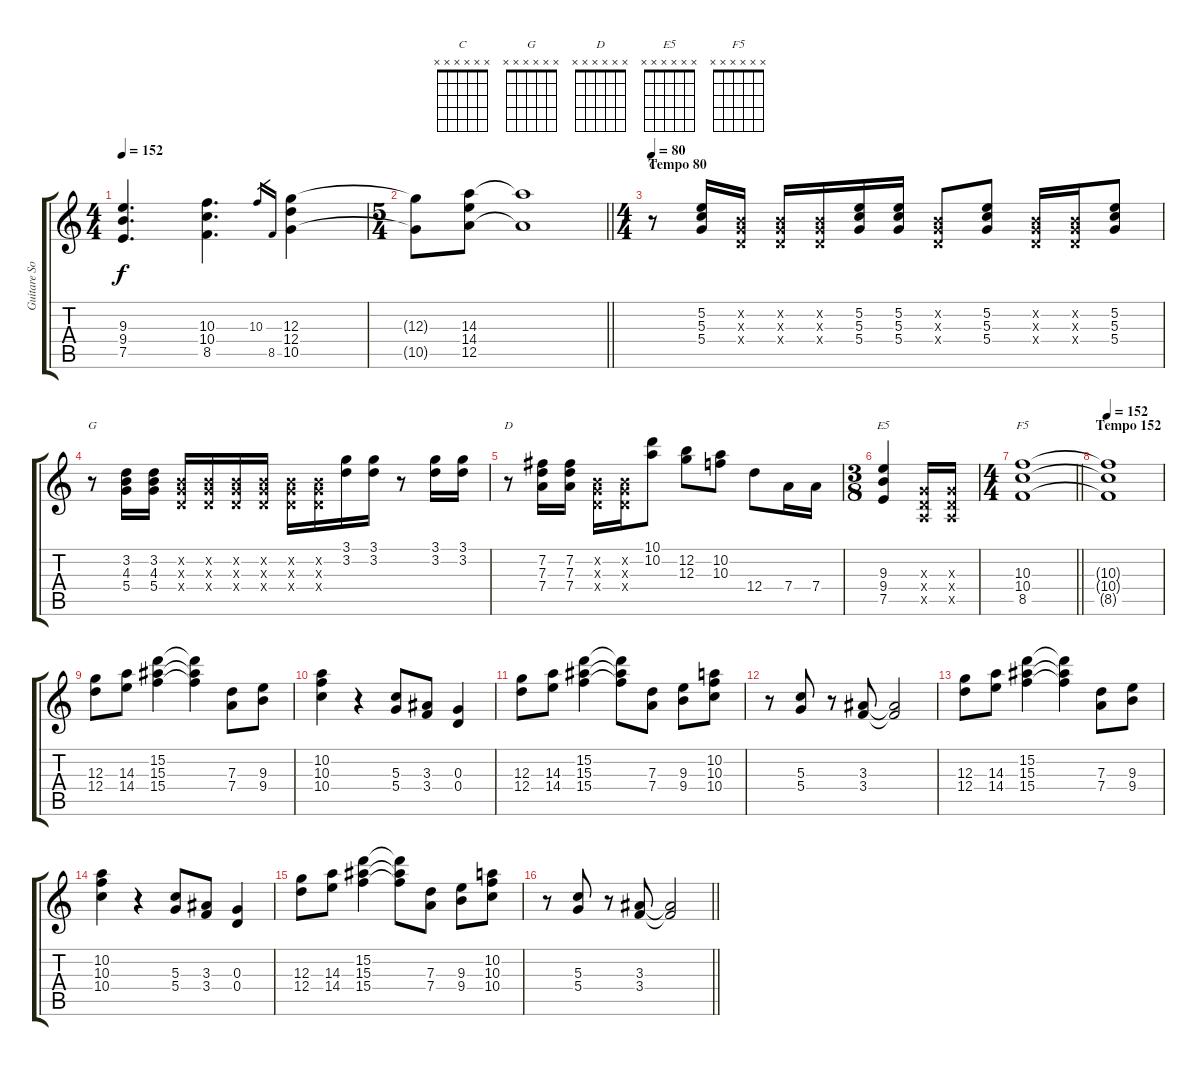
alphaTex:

\track ("Guitare Solo (Slash)" "Guitare So") {instrument electricguitarjazz}
\staff {score tabs}
\tuning (E4 B3 G3 D3 A2 E2) {hide}
\chord ("C" x x x x x x)
\chord ("G" x x x x x x)
\chord ("D" x x x x x x)
\chord ("E5" x x x x x x)
\chord ("F5" x x x x x x)
\ts (4 4)
\tempo 152
\clef g2
\ks c
(9.3 9.4 7.5).4{d dy f} (10.3 10.4 8.5).4{d} 10.3.16{gr} 8.5.16{gr} (12.3 12.4 10.5).4 |
\ts (5 4)
\barLineRight lightlight
(12.3{t} 10.5{t}).8 (14.3 14.4 12.5).8 (14.3{t} 12.5{t}).1 |
\ts (4 4)
\section ("" "Tempo 80")
\tempo 80
r.8{ch "C"} (5.2 5.3 5.4).16 (0.2{x} 0.3{x} 0.4{x}).16 (0.2{x} 0.3{x} 0.4{x}).16 (0.2{x} 0.3{x} 0.4{x}).16 (5.2 5.3 5.4).16 (5.2 5.3 5.4).16 (0.2{x} 0.3{x} 0.4{x}).8 (5.2 5.3 5.4).8 (0.2{x} 0.3{x} 0.4{x}).16 (0.2{x} 0.3{x} 0.4{x}).16 (5.2 5.3 5.4).8 |
r.8{ch "G"} (3.2 4.3 5.4).16 (3.2 4.3 5.4).16 (0.2{x} 0.3{x} 0.4{x}).16 (0.2{x} 0.3{x} 0.4{x}).16 (0.2{x} 0.3{x} 0.4{x}).16 (0.2{x} 0.3{x} 0.4{x}).16 (0.2{x} 0.3{x} 0.4{x}).16 (0.2{x} 0.3{x} 0.4{x}).16 (3.1 3.2).16 (3.1 3.2).16 r.8 (3.1 3.2).16 (3.1 3.2).16 |
r.8{ch "D"} (7.2 7.3 7.4).16 (7.2 7.3 7.4).16 (0.2{x} 0.3{x} 0.4{x}).16 (0.2{x} 0.3{x} 0.4{x}).16 (10.1 10.2).8 (12.2 12.3).8 (10.2 10.3).8 12.4.8 7.4.16 7.4.16 |
\ts (3 8)
(9.3 9.4 7.5).4{ch "E5"} (0.3{x} 0.4{x} 0.5{x}).16 (0.3{x} 0.4{x} 0.5{x}).16 |
\ts (4 4)
\barLineRight lightlight
(10.3 10.4 8.5).1{ch "F5"} |
\section ("" "Tempo 152")
\tempo 152
(10.3{t} 10.4{t} 8.5{t}).1 |
(12.3 12.4).8 (14.3 14.4).8 (15.2 15.3 15.4).4 (15.2{t} 15.3{t} 15.4{t}).4 (7.3 7.4).8 (9.3 9.4).8 |
(10.2 10.3 10.4).4 r.4 (5.3 5.4).8 (3.3 3.4).8 (0.3 0.4).4 |
(12.3 12.4).8 (14.3 14.4).8 (15.2 15.3 15.4).4 (15.2{t} 15.3{t} 15.4{t}).8 (7.3 7.4).8 (9.3 9.4).8 (10.2 10.3 10.4).8 |
r.8 (5.3 5.4).8 r.8 (3.3 3.4).8 (3.3{t} 3.4{t}).2 |
(12.3 12.4).8 (14.3 14.4).8 (15.2 15.3 15.4).4 (15.2{t} 15.3{t} 15.4{t}).4 (7.3 7.4).8 (9.3 9.4).8 |
(10.2 10.3 10.4).4 r.4 (5.3 5.4).8 (3.3 3.4).8 (0.3 0.4).4 |
(12.3 12.4).8 (14.3 14.4).8 (15.2 15.3 15.4).4 (15.2{t} 15.3{t} 15.4{t}).8 (7.3 7.4).8 (9.3 9.4).8 (10.2 10.3 10.4).8 |
\barLineRight lightlight
r.8 (5.3 5.4).8 r.8 (3.3 3.4).8 (3.3{t} 3.4{t}).2
